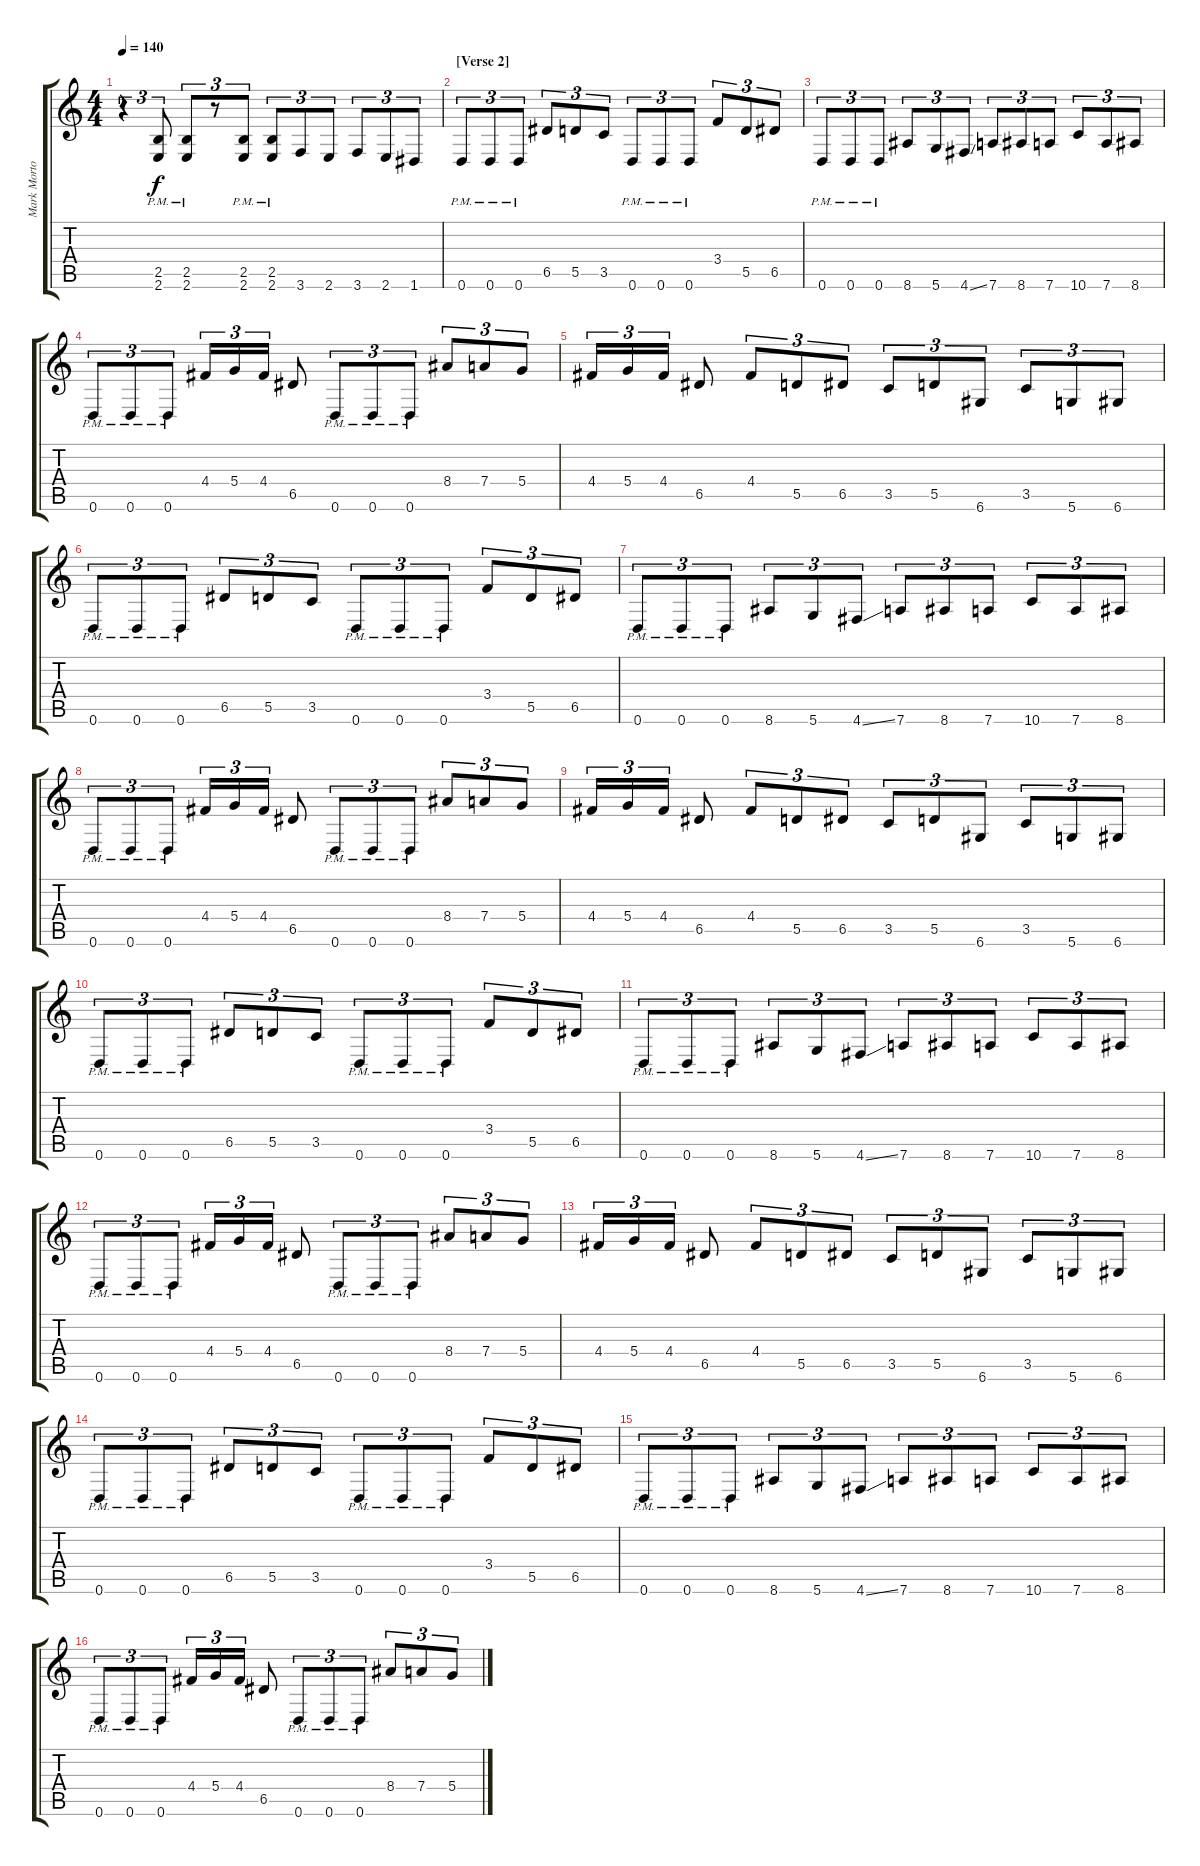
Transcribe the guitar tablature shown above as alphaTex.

\track ("Mark Morton" "Mark Morto") {instrument overdrivenguitar}
\staff {score tabs}
\tuning (E4 B3 G3 D3 A2 D2) {hide}
\ts (4 4)
\tempo 140
\clef g2
\ks c
r.4{tu (3 2) dy f} (2.5{pm} 2.6{pm}).8{tu (3 2)} (2.5{pm} 2.6{pm}).8{tu (3 2)} r.8{tu (3 2)} (2.5{pm} 2.6{pm}).8{tu (3 2)} (2.5{pm} 2.6{pm}).8{tu (3 2)} 3.6.8{tu (3 2)} 2.6.8{tu (3 2)} 3.6.8{tu (3 2)} 2.6.8{tu (3 2)} 1.6.8{tu (3 2)} |
\section ("" "[Verse 2]")
0.6{pm}.8{tu (3 2)} 0.6{pm}.8{tu (3 2)} 0.6{pm}.8{tu (3 2)} 6.5.8{tu (3 2)} 5.5.8{tu (3 2)} 3.5.8{tu (3 2)} 0.6{pm}.8{tu (3 2)} 0.6{pm}.8{tu (3 2)} 0.6{pm}.8{tu (3 2)} 3.4.8{tu (3 2)} 5.5.8{tu (3 2)} 6.5.8{tu (3 2)} |
0.6{pm}.8{tu (3 2)} 0.6{pm}.8{tu (3 2)} 0.6{pm}.8{tu (3 2)} 8.6.8{tu (3 2)} 5.6.8{tu (3 2)} 4.6{ss}.8{tu (3 2)} 7.6.8{tu (3 2)} 8.6.8{tu (3 2)} 7.6.8{tu (3 2)} 10.6.8{tu (3 2)} 7.6.8{tu (3 2)} 8.6.8{tu (3 2)} |
0.6{pm}.8{tu (3 2)} 0.6{pm}.8{tu (3 2)} 0.6{pm}.8{tu (3 2)} 4.4.16{tu (3 2)} 5.4.16{tu (3 2)} 4.4.16{tu (3 2)} 6.5.8 0.6{pm}.8{tu (3 2)} 0.6{pm}.8{tu (3 2)} 0.6{pm}.8{tu (3 2)} 8.4.8{tu (3 2)} 7.4.8{tu (3 2)} 5.4.8{tu (3 2)} |
4.4.16{tu (3 2)} 5.4.16{tu (3 2)} 4.4.16{tu (3 2)} 6.5.8 4.4.8{tu (3 2)} 5.5.8{tu (3 2)} 6.5.8{tu (3 2)} 3.5.8{tu (3 2)} 5.5.8{tu (3 2)} 6.6.8{tu (3 2)} 3.5.8{tu (3 2)} 5.6.8{tu (3 2)} 6.6.8{tu (3 2)} |
0.6{pm}.8{tu (3 2)} 0.6{pm}.8{tu (3 2)} 0.6{pm}.8{tu (3 2)} 6.5.8{tu (3 2)} 5.5.8{tu (3 2)} 3.5.8{tu (3 2)} 0.6{pm}.8{tu (3 2)} 0.6{pm}.8{tu (3 2)} 0.6{pm}.8{tu (3 2)} 3.4.8{tu (3 2)} 5.5.8{tu (3 2)} 6.5.8{tu (3 2)} |
0.6{pm}.8{tu (3 2)} 0.6{pm}.8{tu (3 2)} 0.6{pm}.8{tu (3 2)} 8.6.8{tu (3 2)} 5.6.8{tu (3 2)} 4.6{ss}.8{tu (3 2)} 7.6.8{tu (3 2)} 8.6.8{tu (3 2)} 7.6.8{tu (3 2)} 10.6.8{tu (3 2)} 7.6.8{tu (3 2)} 8.6.8{tu (3 2)} |
0.6{pm}.8{tu (3 2)} 0.6{pm}.8{tu (3 2)} 0.6{pm}.8{tu (3 2)} 4.4.16{tu (3 2)} 5.4.16{tu (3 2)} 4.4.16{tu (3 2)} 6.5.8 0.6{pm}.8{tu (3 2)} 0.6{pm}.8{tu (3 2)} 0.6{pm}.8{tu (3 2)} 8.4.8{tu (3 2)} 7.4.8{tu (3 2)} 5.4.8{tu (3 2)} |
4.4.16{tu (3 2)} 5.4.16{tu (3 2)} 4.4.16{tu (3 2)} 6.5.8 4.4.8{tu (3 2)} 5.5.8{tu (3 2)} 6.5.8{tu (3 2)} 3.5.8{tu (3 2)} 5.5.8{tu (3 2)} 6.6.8{tu (3 2)} 3.5.8{tu (3 2)} 5.6.8{tu (3 2)} 6.6.8{tu (3 2)} |
0.6{pm}.8{tu (3 2)} 0.6{pm}.8{tu (3 2)} 0.6{pm}.8{tu (3 2)} 6.5.8{tu (3 2)} 5.5.8{tu (3 2)} 3.5.8{tu (3 2)} 0.6{pm}.8{tu (3 2)} 0.6{pm}.8{tu (3 2)} 0.6{pm}.8{tu (3 2)} 3.4.8{tu (3 2)} 5.5.8{tu (3 2)} 6.5.8{tu (3 2)} |
0.6{pm}.8{tu (3 2)} 0.6{pm}.8{tu (3 2)} 0.6{pm}.8{tu (3 2)} 8.6.8{tu (3 2)} 5.6.8{tu (3 2)} 4.6{ss}.8{tu (3 2)} 7.6.8{tu (3 2)} 8.6.8{tu (3 2)} 7.6.8{tu (3 2)} 10.6.8{tu (3 2)} 7.6.8{tu (3 2)} 8.6.8{tu (3 2)} |
0.6{pm}.8{tu (3 2)} 0.6{pm}.8{tu (3 2)} 0.6{pm}.8{tu (3 2)} 4.4.16{tu (3 2)} 5.4.16{tu (3 2)} 4.4.16{tu (3 2)} 6.5.8 0.6{pm}.8{tu (3 2)} 0.6{pm}.8{tu (3 2)} 0.6{pm}.8{tu (3 2)} 8.4.8{tu (3 2)} 7.4.8{tu (3 2)} 5.4.8{tu (3 2)} |
4.4.16{tu (3 2)} 5.4.16{tu (3 2)} 4.4.16{tu (3 2)} 6.5.8 4.4.8{tu (3 2)} 5.5.8{tu (3 2)} 6.5.8{tu (3 2)} 3.5.8{tu (3 2)} 5.5.8{tu (3 2)} 6.6.8{tu (3 2)} 3.5.8{tu (3 2)} 5.6.8{tu (3 2)} 6.6.8{tu (3 2)} |
0.6{pm}.8{tu (3 2)} 0.6{pm}.8{tu (3 2)} 0.6{pm}.8{tu (3 2)} 6.5.8{tu (3 2)} 5.5.8{tu (3 2)} 3.5.8{tu (3 2)} 0.6{pm}.8{tu (3 2)} 0.6{pm}.8{tu (3 2)} 0.6{pm}.8{tu (3 2)} 3.4.8{tu (3 2)} 5.5.8{tu (3 2)} 6.5.8{tu (3 2)} |
0.6{pm}.8{tu (3 2)} 0.6{pm}.8{tu (3 2)} 0.6{pm}.8{tu (3 2)} 8.6.8{tu (3 2)} 5.6.8{tu (3 2)} 4.6{ss}.8{tu (3 2)} 7.6.8{tu (3 2)} 8.6.8{tu (3 2)} 7.6.8{tu (3 2)} 10.6.8{tu (3 2)} 7.6.8{tu (3 2)} 8.6.8{tu (3 2)} |
0.6{pm}.8{tu (3 2)} 0.6{pm}.8{tu (3 2)} 0.6{pm}.8{tu (3 2)} 4.4.16{tu (3 2)} 5.4.16{tu (3 2)} 4.4.16{tu (3 2)} 6.5.8 0.6{pm}.8{tu (3 2)} 0.6{pm}.8{tu (3 2)} 0.6{pm}.8{tu (3 2)} 8.4.8{tu (3 2)} 7.4.8{tu (3 2)} 5.4.8{tu (3 2)}
